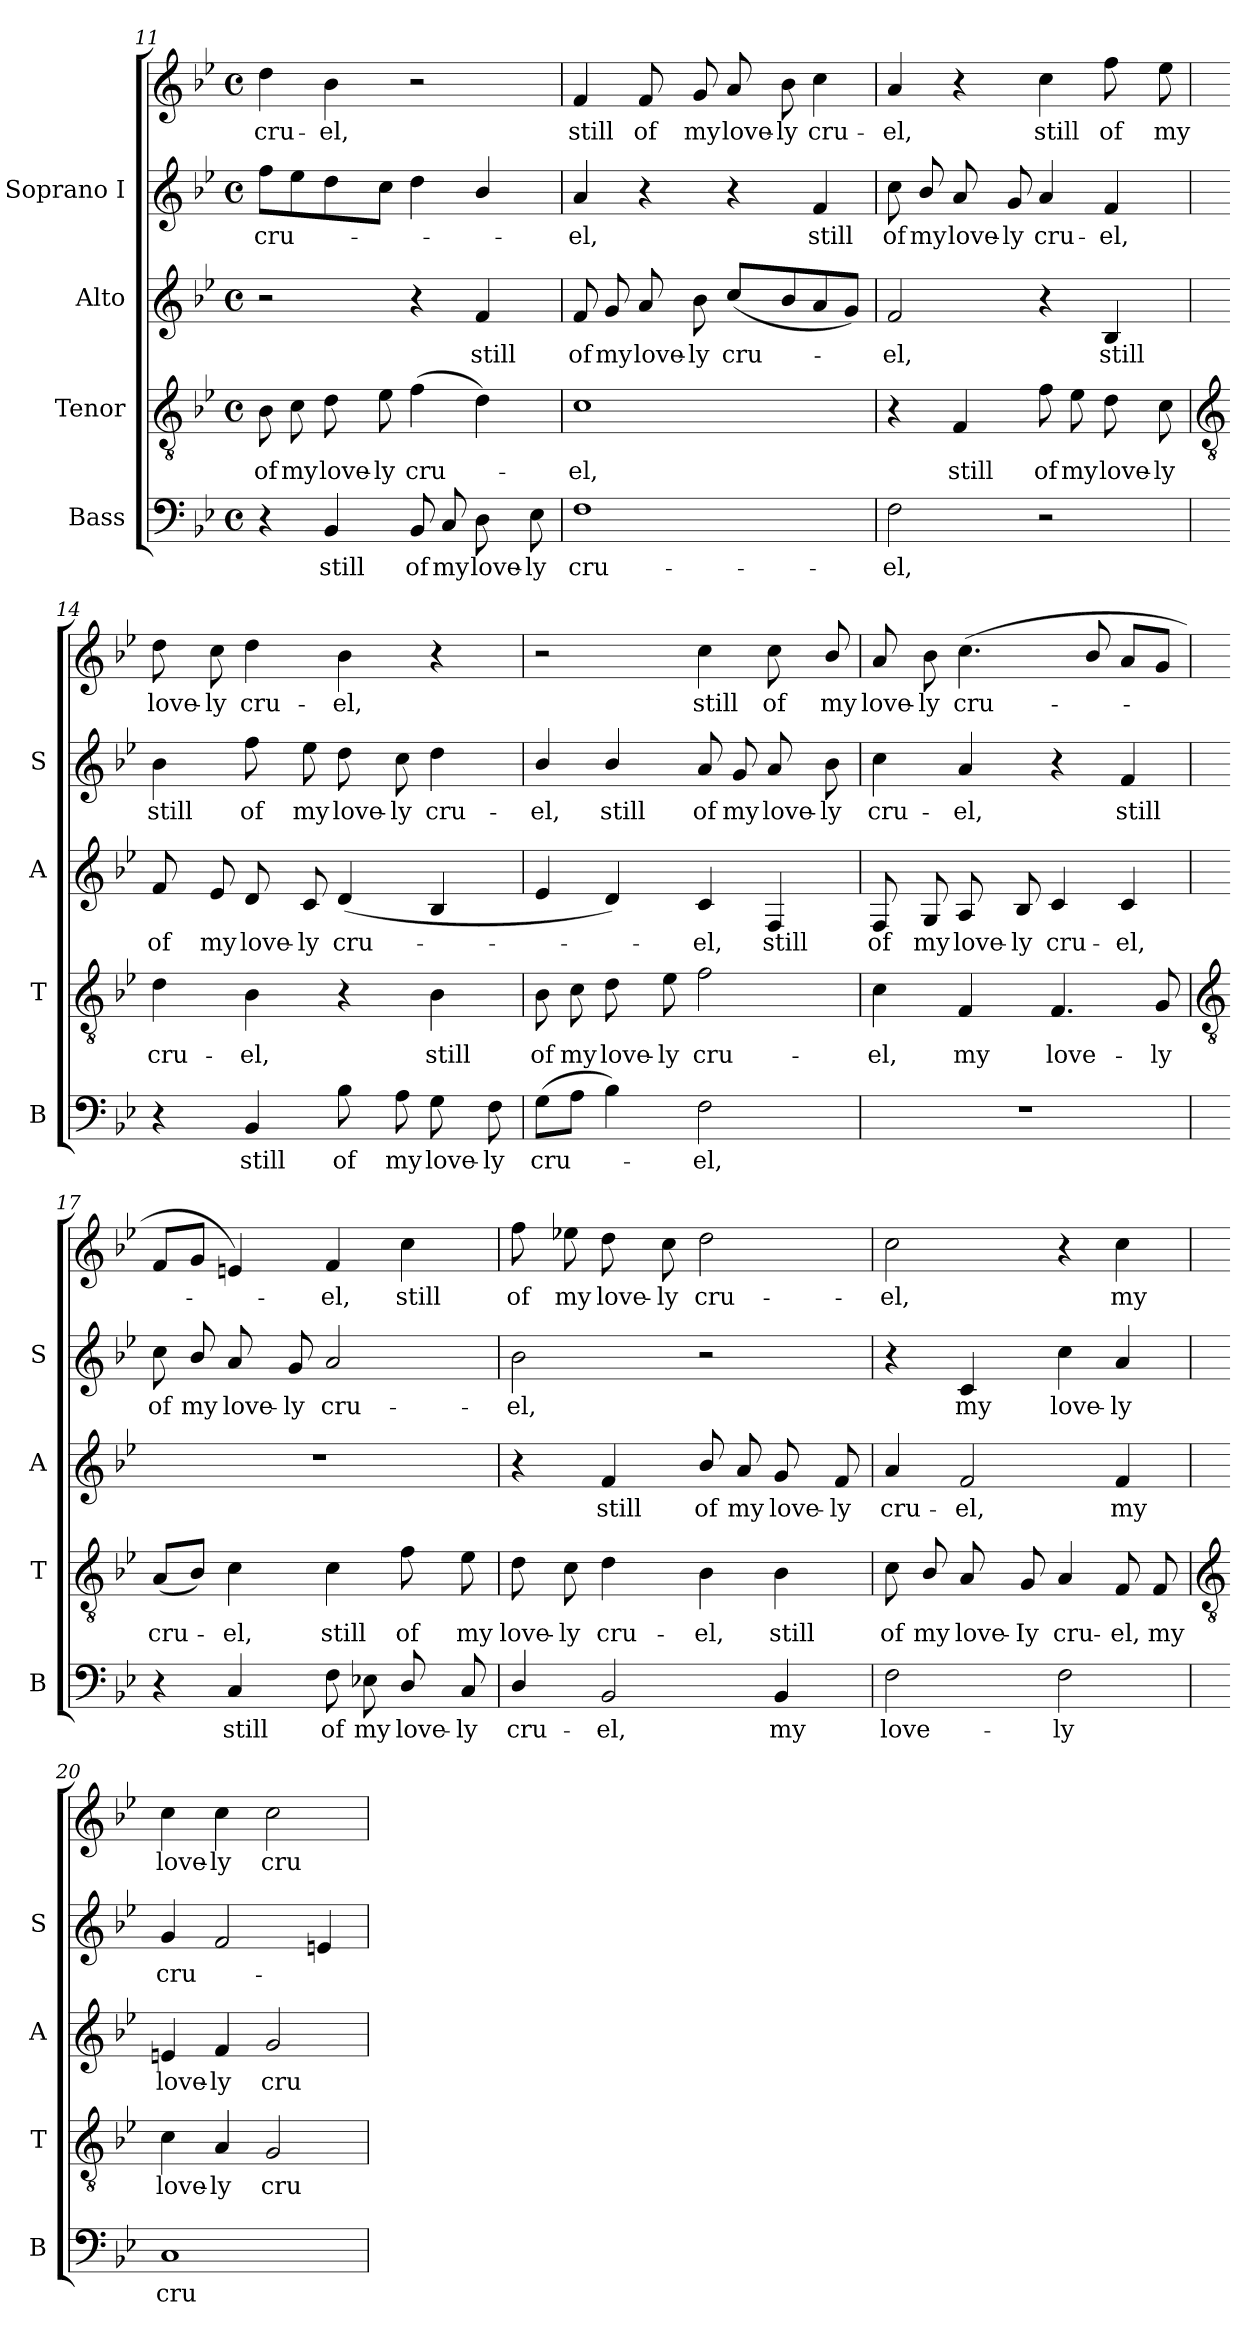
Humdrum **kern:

**kern	**text	**kern	**text	**kern	**text	**kern	**text	**kern	**text
*part4	*part4	*part3	*part3	*part2	*part2	*part1	*part1	*part1	*part1
*staff5	*staff5	*staff4	*staff4	*staff3	*staff3	*staff2	*staff2	*staff1	*staff1
*I"Bass	*	*I"Tenor	*	*I"Alto	*	*I"Soprano I	*	*	*
*I'B	*	*I'T	*	*I'A	*	*I'S	*	*	*
!!LO:LB:g=z
*clefF4	*	*clefGv2	*	*clefG2	*	*clefG2	*	*clefG2	*
*k[b-e-]	*	*k[b-e-]	*	*k[b-e-]	*	*k[b-e-]	*	*k[b-e-]	*
*B-:	*	*B-:	*	*B-:	*	*B-:	*	*B-:	*
*M4/4	*	*M4/4	*	*M4/4	*	*M4/4	*	*M4/4	*
*met(c)	*	*met(c)	*	*met(c)	*	*met(c)	*	*met(c)	*
=11	=11	=11	=11	=11	=11	=11	=11	=11	=11
!	!	!	!LO:LY:b	!	!	!	!LO:LY:b	!	!LO:LY:b
4r	.	8B-	of	2r	.	8ffL	cru-	4dd	cru-
!	!	!	!LO:LY:b	!	!	!	!	!	!
.	.	8c	my	.	.	8ee-	.	.	.
!	!LO:LY:b	!	!LO:LY:b	!	!	!	!	!	!LO:LY:b
4BB-	still	8d	love-	.	.	8dd	.	4b-	-el,
!	!	!	!LO:LY:b	!	!	!	!	!	!
.	.	8e-	-ly	.	.	8ccJ	.	.	.
!	!LO:LY:b	!	!LO:LY:b	!	!	!	!	!	!
8BB-	of	(>4f	cru-	4r	.	4dd	.	2r	.
!	!LO:LY:b	!	!	!	!	!	!	!	!
8C	my	.	.	.	.	.	.	.	.
!	!LO:LY:b	!	!	!	!LO:LY:b	!	!	!	!
8D	love-	4d)	.	4f	still	4b-/	.	.	.
!	!LO:LY:b	!	!	!	!	!	!	!	!
8E-	-ly	.	.	.	.	.	.	.	.
=12	=12	=12	=12	=12	=12	=12	=12	=12	=12
!	!LO:LY:b	!	!LO:LY:b	!	!LO:LY:b	!	!LO:LY:b	!	!LO:LY:b
1F	cru-	1c	el,	8f	of	4a	-el,	4f	-still
!	!	!	!	!	!LO:LY:b	!	!	!	!
.	.	.	.	8g	my	.	.	.	.
!	!	!	!	!	!LO:LY:b	!	!	!	!LO:LY:b
.	.	.	.	8a	love-	4r	.	8f	of
!	!	!	!	!	!LO:LY:b	!	!	!	!LO:LY:b
.	.	.	.	8b-	-ly	.	.	8g	my
!	!	!	!	!	!LO:LY:b	!	!	!	!LO:LY:b
.	.	.	.	(<8ccL	cru-	4r	.	8a	love-
!	!	!	!	!	!	!	!	!	!LO:LY:b
.	.	.	.	8b-	.	.	.	8b-	-ly
!	!	!	!	!	!	!	!LO:LY:b	!	!LO:LY:b
.	.	.	.	8a	.	4f	still	4cc	cru-
.	.	.	.	8gJ)	.	.	.	.	.
=13	=13	=13	=13	=13	=13	=13	=13	=13	=13
!	!LO:LY:b	!	!	!	!LO:LY:b	!	!LO:LY:b	!	!LO:LY:b
2F	-el,	4r	.	2f	el,	8cc	of	4a	el,
!	!	!	!	!	!	!	!LO:LY:b	!	!
.	.	.	.	.	.	8b-/	my	.	.
!	!	!	!LO:LY:b	!	!	!	!LO:LY:b	!	!
.	.	4F	still	.	.	8a	love-	4r	.
!	!	!	!	!	!	!	!LO:LY:b	!	!
.	.	.	.	.	.	8g	-ly	.	.
!	!	!	!LO:LY:b	!	!	!	!LO:LY:b	!	!LO:LY:b
2r	.	8f	of	4r	.	4a	cru-	4cc	still
!	!	!	!LO:LY:b	!	!	!	!	!	!
.	.	8e-	my	.	.	.	.	.	.
!	!	!	!LO:LY:b	!	!LO:LY:b	!	!LO:LY:b	!	!LO:LY:b
.	.	8d	love-	4B-	still	4f	-el,	8ff	of
!	!	!	!LO:LY:b	!	!	!	!	!	!LO:LY:b
.	.	8c	-ly	.	.	.	.	8ee-	my
!!LO:LB:g=z
=14	=14	=14	=14	=14	=14	=14	=14	=14	=14
*	*	*clefGv2	*	*	*	*	*	*	*
!	!	!	!LO:LY:b	!	!LO:LY:b	!	!LO:LY:b	!	!LO:LY:b
4r	.	4d	cru-	8f	of	4b-	still	8dd	love-
!	!	!	!	!	!LO:LY:b	!	!	!	!LO:LY:b
.	.	.	.	8e-	my	.	.	8cc	-ly
!	!LO:LY:b	!	!LO:LY:b	!	!LO:LY:b	!	!LO:LY:b	!	!LO:LY:b
4BB-	still	4B-	-el,	8d	love-	8ff	of	4dd	cru-
!	!	!	!	!	!LO:LY:b	!	!LO:LY:b	!	!
.	.	.	.	8c	-ly	8ee-	my	.	.
!	!LO:LY:b	!	!	!	!LO:LY:b	!	!LO:LY:b	!	!LO:LY:b
8B-	of	4r	.	(<4d	cru-	8dd	love-	4b-	-el,
!	!LO:LY:b	!	!	!	!	!	!LO:LY:b	!	!
8A	my	.	.	.	.	8cc	-ly	.	.
!	!LO:LY:b	!	!LO:LY:b	!	!	!	!LO:LY:b	!	!
8G	love-	4B-	still	4B-	.	4dd	cru-	4r	.
!	!LO:LY:b	!	!	!	!	!	!	!	!
8F	-ly	.	.	.	.	.	.	.	.
=15	=15	=15	=15	=15	=15	=15	=15	=15	=15
!	!LO:LY:b	!	!LO:LY:b	!	!	!	!LO:LY:b	!	!
(>8GL	cru-	8B-	of	4e-	.	4b-/	el,	2r	.
!	!	!	!LO:LY:b	!	!	!	!	!	!
8AJ	.	8c	my	.	.	.	.	.	.
!	!	!	!LO:LY:b	!	!	!	!LO:LY:b	!	!
4B-)	.	8d	love-	4d)	.	4b-/	still	.	.
!	!	!	!LO:LY:b	!	!	!	!	!	!
.	.	8e-	-ly	.	.	.	.	.	.
!	!LO:LY:b	!	!LO:LY:b	!	!LO:LY:b	!	!LO:LY:b	!	!LO:LY:b
2F	el,	2f	cru-	4c	el,	8a	of	4cc	-still
!	!	!	!	!	!	!	!LO:LY:b	!	!
.	.	.	.	.	.	8g	my	.	.
!	!	!	!	!	!LO:LY:b	!	!LO:LY:b	!	!LO:LY:b
.	.	.	.	4F	still	8a	love-	8cc	of
!	!	!	!	!	!	!	!LO:LY:b	!	!LO:LY:b
.	.	.	.	.	.	8b-	-ly	8b-/	my
=16	=16	=16	=16	=16	=16	=16	=16	=16	=16
!	!	!	!LO:LY:b	!	!LO:LY:b	!	!LO:LY:b	!	!LO:LY:b
1r	.	4c	-el,	8F	of	4cc	cru-	8a	love-
!	!	!	!	!	!LO:LY:b	!	!	!	!LO:LY:b
.	.	.	.	8G	my	.	.	8b-	-ly
!	!	!	!LO:LY:b	!	!LO:LY:b	!	!LO:LY:b	!	!LO:LY:b
.	.	4F	my	8A	love-	4a	-el,	(<4.cc	cru-
!	!	!	!	!	!LO:LY:b	!	!	!	!
.	.	.	.	8B-	-ly	.	.	.	.
!	!	!	!LO:LY:b	!	!LO:LY:b	!	!	!	!
.	.	4.F	love-	4c	cru-	4r	.	.	.
.	.	.	.	.	.	.	.	8b-/	.
!	!	!	!	!	!LO:LY:b	!	!LO:LY:b	!	!
.	.	.	.	4c	-el,	4f	still	8aL	.
!	!	!	!LO:LY:b	!	!	!	!	!	!
.	.	8G	-ly	.	.	.	.	8gJ	.
!!LO:LB:g=z
=17	=17	=17	=17	=17	=17	=17	=17	=17	=17
*	*	*clefGv2	*	*	*	*	*	*	*
!	!	!	!LO:LY:b	!	!	!	!LO:LY:b	!	!
4r	.	(<8AL	cru-	1r	.	8cc	of	8fL	.
!	!	!	!	!	!	!	!LO:LY:b	!	!
.	.	8B-J)	.	.	.	8b-/	my	8gJ	.
!	!LO:LY:b	!	!LO:LY:b	!	!	!	!LO:LY:b	!	!
4C	still	4c	el,	.	.	8a	love-	4en)	.
!	!	!	!	!	!	!	!LO:LY:b	!	!
.	.	.	.	.	.	8g	-ly	.	.
!	!LO:LY:b	!	!LO:LY:b	!	!	!	!LO:LY:b	!	!LO:LY:b
8F	of	4c	still	.	.	2a	cru-	4f	el,
!	!LO:LY:b	!	!	!	!	!	!	!	!
8E-X	my	.	.	.	.	.	.	.	.
!	!LO:LY:b	!	!LO:LY:b	!	!	!	!	!	!LO:LY:b
8D/	love-	8f	of	.	.	.	.	4cc	still
!	!LO:LY:b	!	!LO:LY:b	!	!	!	!	!	!
8C	-ly	8e-	my	.	.	.	.	.	.
=18	=18	=18	=18	=18	=18	=18	=18	=18	=18
!	!LO:LY:b	!	!LO:LY:b	!	!	!	!LO:LY:b	!	!LO:LY:b
4D/	cru-	8d	love-	4r	.	2b-	-el,	8ff	-of
!	!	!	!LO:LY:b	!	!	!	!	!	!LO:LY:b
.	.	8c	-ly	.	.	.	.	8ee-X	my
!	!LO:LY:b	!	!LO:LY:b	!	!LO:LY:b	!	!	!	!LO:LY:b
2BB-	-el,	4d	cru-	4f	still	.	.	8dd	love-
!	!	!	!	!	!	!	!	!	!LO:LY:b
.	.	.	.	.	.	.	.	8cc	-ly
!	!	!	!LO:LY:b	!	!LO:LY:b	!	!	!	!LO:LY:b
.	.	4B-	-el,	8b-/	of	2r	.	2dd	cru-
!	!	!	!	!	!LO:LY:b	!	!	!	!
.	.	.	.	8a	my	.	.	.	.
!	!LO:LY:b	!	!LO:LY:b	!	!LO:LY:b	!	!	!	!
4BB-	my	4B-	still	8g	love-	.	.	.	.
!	!	!	!	!	!LO:LY:b	!	!	!	!
.	.	.	.	8f	-ly	.	.	.	.
=19	=19	=19	=19	=19	=19	=19	=19	=19	=19
!	!LO:LY:b	!	!LO:LY:b	!	!LO:LY:b	!	!	!	!LO:LY:b
2F	love-	8c	of	4a	cru-	4r	.	2cc	el,
!	!	!	!LO:LY:b	!	!	!	!	!	!
.	.	8B-/	my	.	.	.	.	.	.
!	!	!	!LO:LY:b	!	!LO:LY:b	!	!LO:LY:b	!	!
.	.	8A	love-	2f	-el,	4c	my	.	.
!	!	!	!LO:LY:b	!	!	!	!	!	!
.	.	8G	-Iy	.	.	.	.	.	.
!	!LO:LY:b	!	!LO:LY:b	!	!	!	!LO:LY:b	!	!
2F	-ly	4A	cru-	.	.	4cc	love-	4r	.
!	!	!	!LO:LY:b	!	!LO:LY:b	!	!LO:LY:b	!	!LO:LY:b
.	.	8F	-el,	4f	my	4a	-ly	4cc	my
!	!	!	!LO:LY:b	!	!	!	!	!	!
.	.	8F	my	.	.	.	.	.	.
!!LO:LB:g=z
=20	=20	=20	=20	=20	=20	=20	=20	=20	=20
*	*	*clefGv2	*	*	*	*	*	*	*
!	!LO:LY:b	!	!LO:LY:b	!	!LO:LY:b	!	!LO:LY:b	!	!LO:LY:b
1C	cru-	4c	love-	4en	love-	4g	-cru-	4cc	love-
!	!	!	!LO:LY:b	!	!LO:LY:b	!	!	!	!LO:LY:b
.	.	4A	-ly	4f	-ly	2f	.	4cc	-ly
!	!	!	!LO:LY:b	!	!LO:LY:b	!	!	!	!LO:LY:b
.	.	2G	cru-	2g	cru-	.	.	2cc	cru-
.	.	.	.	.	.	4en	.	.	.
=	=	=	=	=	=	=	=	=	=
*-	*-	*-	*-	*-	*-	*-	*-	*-	*-
